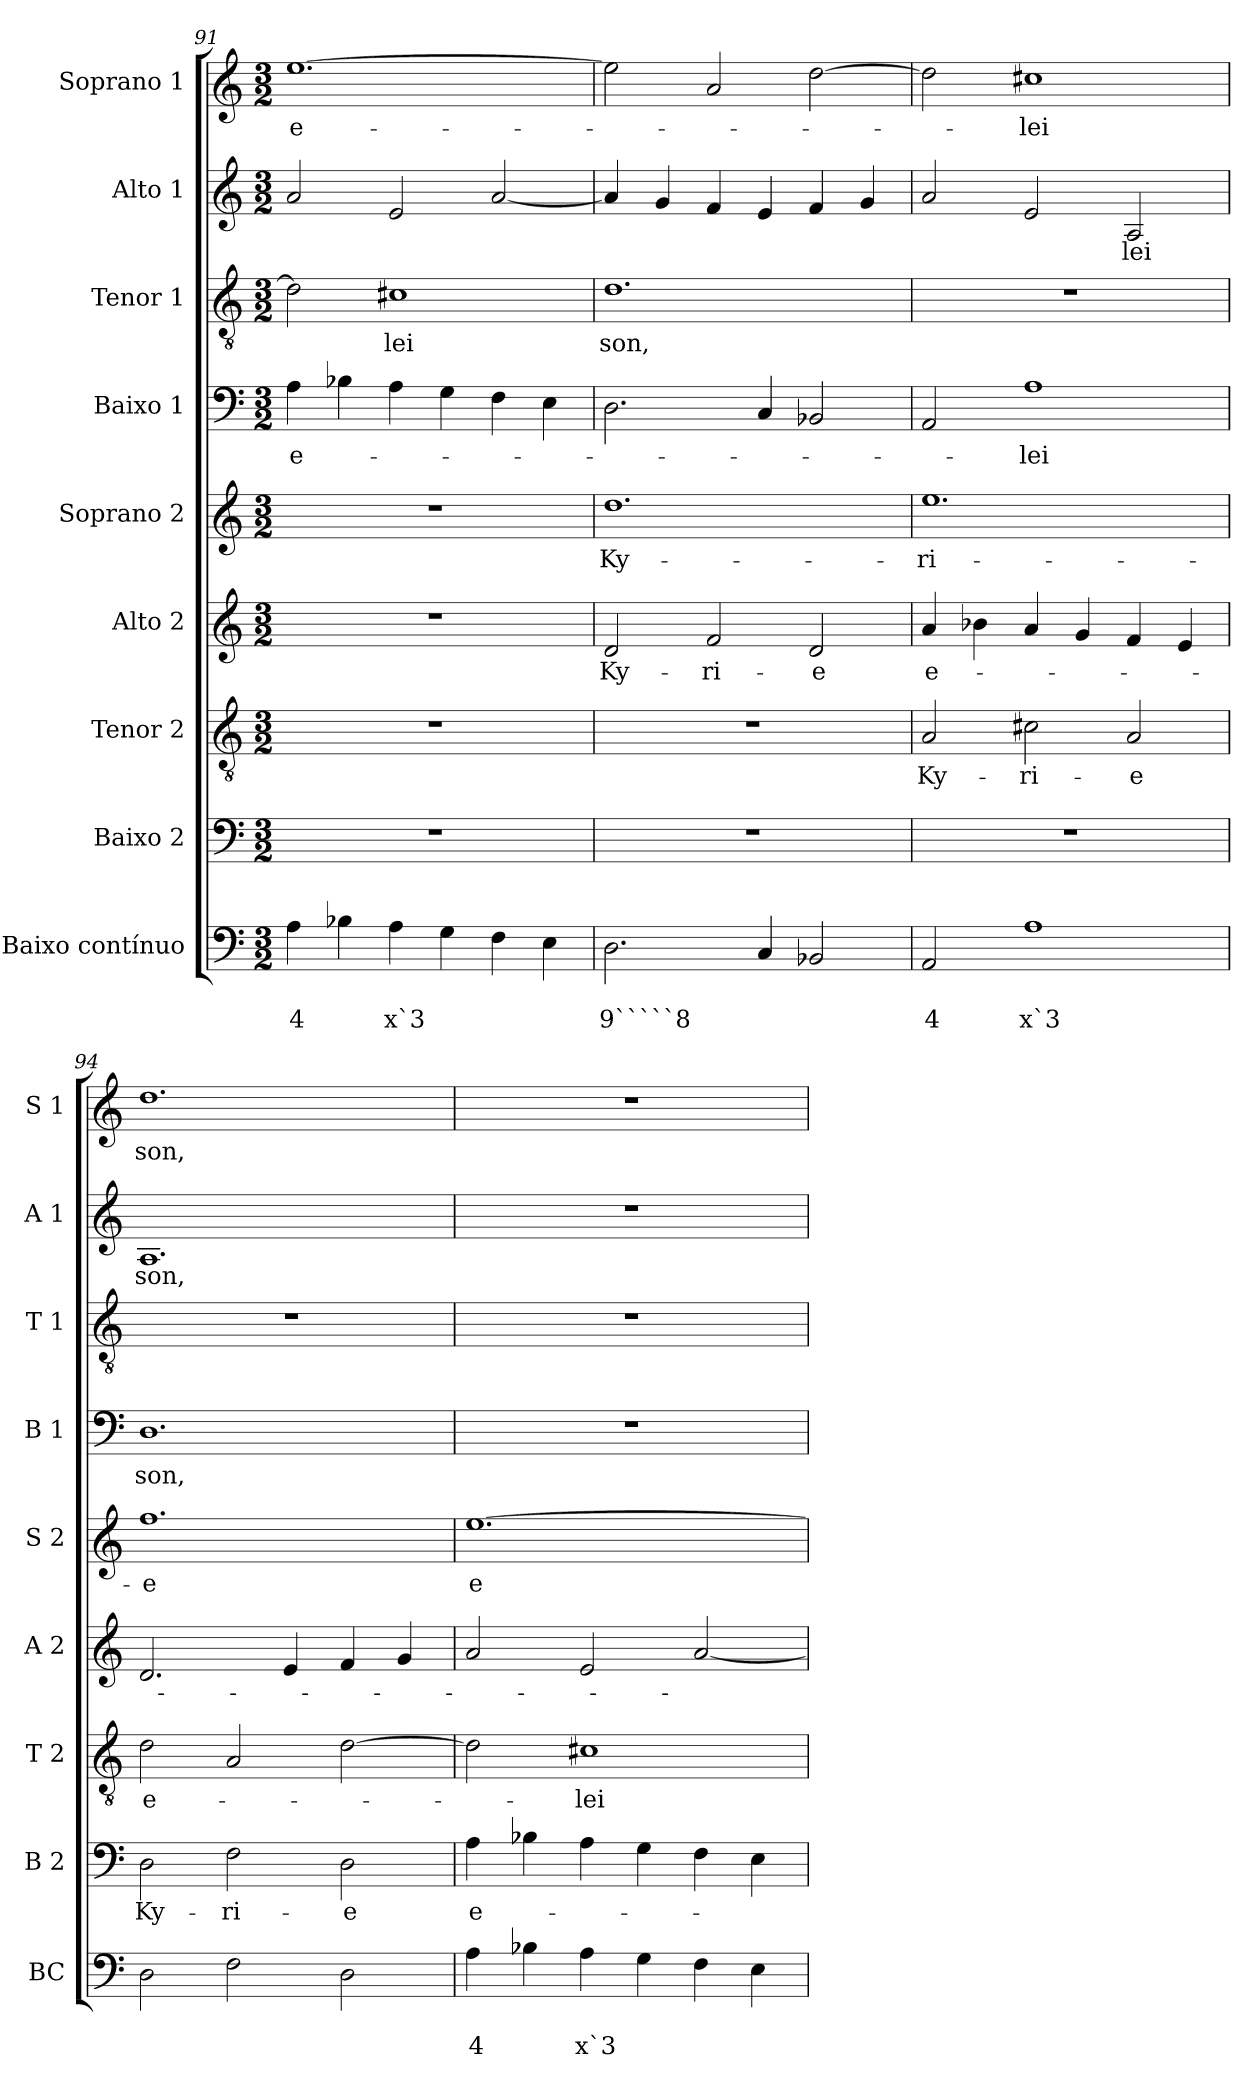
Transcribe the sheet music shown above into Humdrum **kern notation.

**kern	**text	**text	**kern	**text	**kern	**text	**kern	**text	**kern	**text	**kern	**text	**kern	**text	**kern	**text	**kern	**text
*part9	*part9	*part9	*part8	*part8	*part7	*part7	*part6	*part6	*part5	*part5	*part4	*part4	*part3	*part3	*part2	*part2	*part1	*part1
*staff9	*staff9	*staff9	*staff8	*staff8	*staff7	*staff7	*staff6	*staff6	*staff5	*staff5	*staff4	*staff4	*staff3	*staff3	*staff2	*staff2	*staff1	*staff1
*I"Baixo contínuo	*	*	*I"Baixo 2	*	*I"Tenor 2	*	*I"Alto 2	*	*I"Soprano 2	*	*I"Baixo 1	*	*I"Tenor 1	*	*I"Alto 1	*	*I"Soprano 1	*
*I'BC	*	*	*I'B 2	*	*I'T 2	*	*I'A 2	*	*I'S 2	*	*I'B 1	*	*I'T 1	*	*I'A 1	*	*I'S 1	*
*clefF4	*	*	*clefF4	*	*clefGv2	*	*clefG2	*	*clefG2	*	*clefF4	*	*clefGv2	*	*clefG2	*	*clefG2	*
*k[]	*	*	*k[]	*	*k[]	*	*k[]	*	*k[]	*	*k[]	*	*k[]	*	*k[]	*	*k[]	*
*C:	*	*	*C:	*	*C:	*	*C:	*	*C:	*	*C:	*	*C:	*	*C:	*	*C:	*
*M3/2	*	*	*M3/2	*	*M3/2	*	*M3/2	*	*M3/2	*	*M3/2	*	*M3/2	*	*M3/2	*	*M3/2	*
=91	=91	=91	=91	=91	=91	=91	=91	=91	=91	=91	=91	=91	=91	=91	=91	=91	=91	=91
!	!	!LO:LY:b	!	!	!	!	!	!	!	!	!	!LO:LY:b	!	!	!	!	!	!LO:LY:b
4A\	.	4	1.r	.	1.r	.	1.r	.	1.r	.	4A\	e-	2d\]	.	2a/	.	[1.ee	e-
4B-X\	.	.	.	.	.	.	.	.	.	.	4B-X\	.	.	.	.	.	.	.
!	!	!LO:LY:b	!	!	!	!	!	!	!	!	!	!	!	!LO:LY:b	!	!	!	!
4A\	.	x`3	.	.	.	.	.	.	.	.	4A\	.	1c#X	-lei	2e/	.	.	.
4G\	.	.	.	.	.	.	.	.	.	.	4G\	.	.	.	.	.	.	.
4F\	.	.	.	.	.	.	.	.	.	.	4F\	.	.	.	[2a/	.	.	.
4E\	.	.	.	.	.	.	.	.	.	.	4E\	.	.	.	.	.	.	.
=92	=92	=92	=92	=92	=92	=92	=92	=92	=92	=92	=92	=92	=92	=92	=92	=92	=92	=92
!	!	!LO:LY:b	!	!	!	!	!	!LO:LY:b	!	!LO:LY:b	!	!	!	!LO:LY:b	!	!	!	!
2.D\	.	9`````8	1.r	.	1.r	.	2d/	Ky-	1.dd	Ky-	2.D\	.	1.d	son,	4a/]	.	2ee\]	.
.	.	.	.	.	.	.	.	.	.	.	.	.	.	.	4g/	.	.	.
!	!	!	!	!	!	!	!	!LO:LY:b	!	!	!	!	!	!	!	!	!	!
.	.	.	.	.	.	.	2f/	-ri-	.	.	.	.	.	.	4f/	.	2a/	.
4C/	.	.	.	.	.	.	.	.	.	.	4C/	.	.	.	4e/	.	.	.
!	!	!	!	!	!	!	!	!LO:LY:b	!	!	!	!	!	!	!	!	!	!
2BB-X/	.	.	.	.	.	.	2d/	-e	.	.	2BB-X/	.	.	.	4f/	.	[2dd\	.
.	.	.	.	.	.	.	.	.	.	.	.	.	.	.	4g/	.	.	.
=93	=93	=93	=93	=93	=93	=93	=93	=93	=93	=93	=93	=93	=93	=93	=93	=93	=93	=93
!	!	!LO:LY:b	!	!	!	!LO:LY:b	!	!LO:LY:b	!	!LO:LY:b	!	!	!	!	!	!	!	!
2AA/	.	4	1.r	.	2A/	Ky-	4a/	e-	1.ee	-ri-	2AA/	.	1.r	.	2a/	.	2dd\]	.
.	.	.	.	.	.	.	4b-X\	.	.	.	.	.	.	.	.	.	.	.
!	!	!LO:LY:b	!	!	!	!LO:LY:b	!	!	!	!	!	!LO:LY:b	!	!	!	!	!	!LO:LY:b
1A	.	x`3	.	.	2c#X\	-ri-	4a/	.	.	.	1A	-lei	.	.	2e/	.	1cc#X	-lei
.	.	.	.	.	.	.	4g/	.	.	.	.	.	.	.	.	.	.	.
!	!	!	!	!	!	!LO:LY:b	!	!	!	!	!	!	!	!	!	!LO:LY:b	!	!
.	.	.	.	.	2A/	-e	4f/	.	.	.	.	.	.	.	2A/	-lei	.	.
.	.	.	.	.	.	.	4e/	.	.	.	.	.	.	.	.	.	.	.
=94	=94	=94	=94	=94	=94	=94	=94	=94	=94	=94	=94	=94	=94	=94	=94	=94	=94	=94
!	!	!	!	!LO:LY:b	!	!LO:LY:b	!	!	!	!LO:LY:b	!	!LO:LY:b	!	!	!	!LO:LY:b	!	!LO:LY:b
2D\	.	.	2D\	Ky-	2d\	e-	2.d/	.	1.ff	-e	1.D	son,	1.r	.	1.A	son,	1.dd	son,
!	!	!	!	!LO:LY:b	!	!	!	!	!	!	!	!	!	!	!	!	!	!
2F\	.	.	2F\	-ri-	2A/	.	.	.	.	.	.	.	.	.	.	.	.	.
.	.	.	.	.	.	.	4e/	.	.	.	.	.	.	.	.	.	.	.
!	!	!	!	!LO:LY:b	!	!	!	!	!	!	!	!	!	!	!	!	!	!
2D\	.	.	2D\	-e	[2d\	.	4f/	.	.	.	.	.	.	.	.	.	.	.
.	.	.	.	.	.	.	4g/	.	.	.	.	.	.	.	.	.	.	.
!!LO:PB:g=z
=95	=95	=95	=95	=95	=95	=95	=95	=95	=95	=95	=95	=95	=95	=95	=95	=95	=95	=95
!	!	!LO:LY:b	!	!LO:LY:b	!	!	!	!	!	!LO:LY:b	!	!	!	!	!	!	!	!
4A\	.	4	4A\	e-	2d\]	.	2a/	.	[1.ee	e-	1.r	.	1.r	.	1.r	.	1.r	.
4B-X\	.	.	4B-X\	.	.	.	.	.	.	.	.	.	.	.	.	.	.	.
!	!	!LO:LY:b	!	!	!	!LO:LY:b	!	!	!	!	!	!	!	!	!	!	!	!
4A\	.	x`3	4A\	.	1c#X	-lei	2e/	.	.	.	.	.	.	.	.	.	.	.
4G\	.	.	4G\	.	.	.	.	.	.	.	.	.	.	.	.	.	.	.
4F\	.	.	4F\	.	.	.	[2a/	.	.	.	.	.	.	.	.	.	.	.
4E\	.	.	4E\	.	.	.	.	.	.	.	.	.	.	.	.	.	.	.
=	=	=	=	=	=	=	=	=	=	=	=	=	=	=	=	=	=	=
*-	*-	*-	*-	*-	*-	*-	*-	*-	*-	*-	*-	*-	*-	*-	*-	*-	*-	*-
